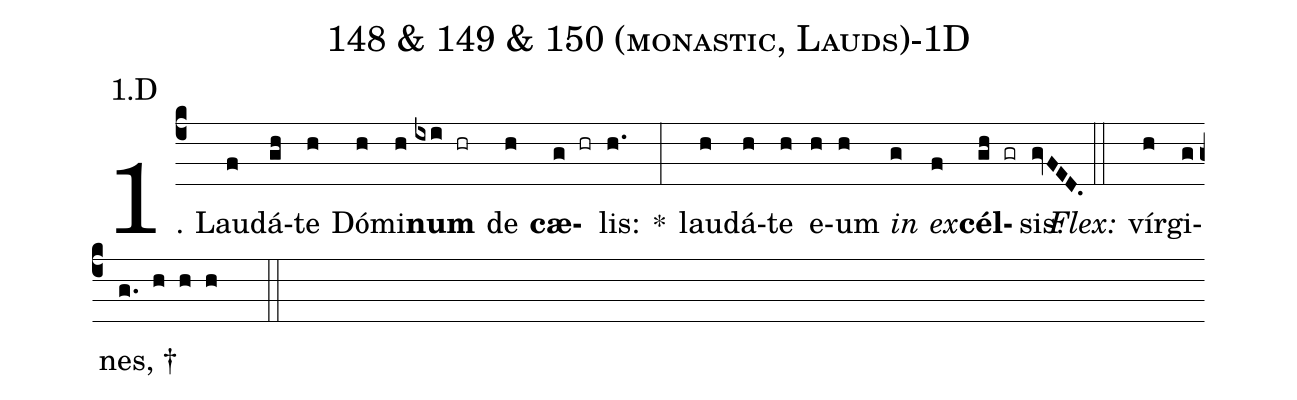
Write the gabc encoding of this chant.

name: 148 & 149 & 150 (monastic, Lauds)-1D;
annotation: 1.D;
%%
(c4)1. Lau(f)dá(gh)te(h) Dó(h)mi(h)<b>num</b>(ixi hr) de(h) <b>cæ</b>(g hr)lis:(h.) *(:) lau(h)dá(h)te(h) e(h)um(h) <i>in</i>(g) <i>ex</i>(f)<b>cél</b>(gh gr)sis.(gvFED.) (::)
<i>Flex:</i>()  vír(h)gi(g)nes, †(g. h h h  ::)
